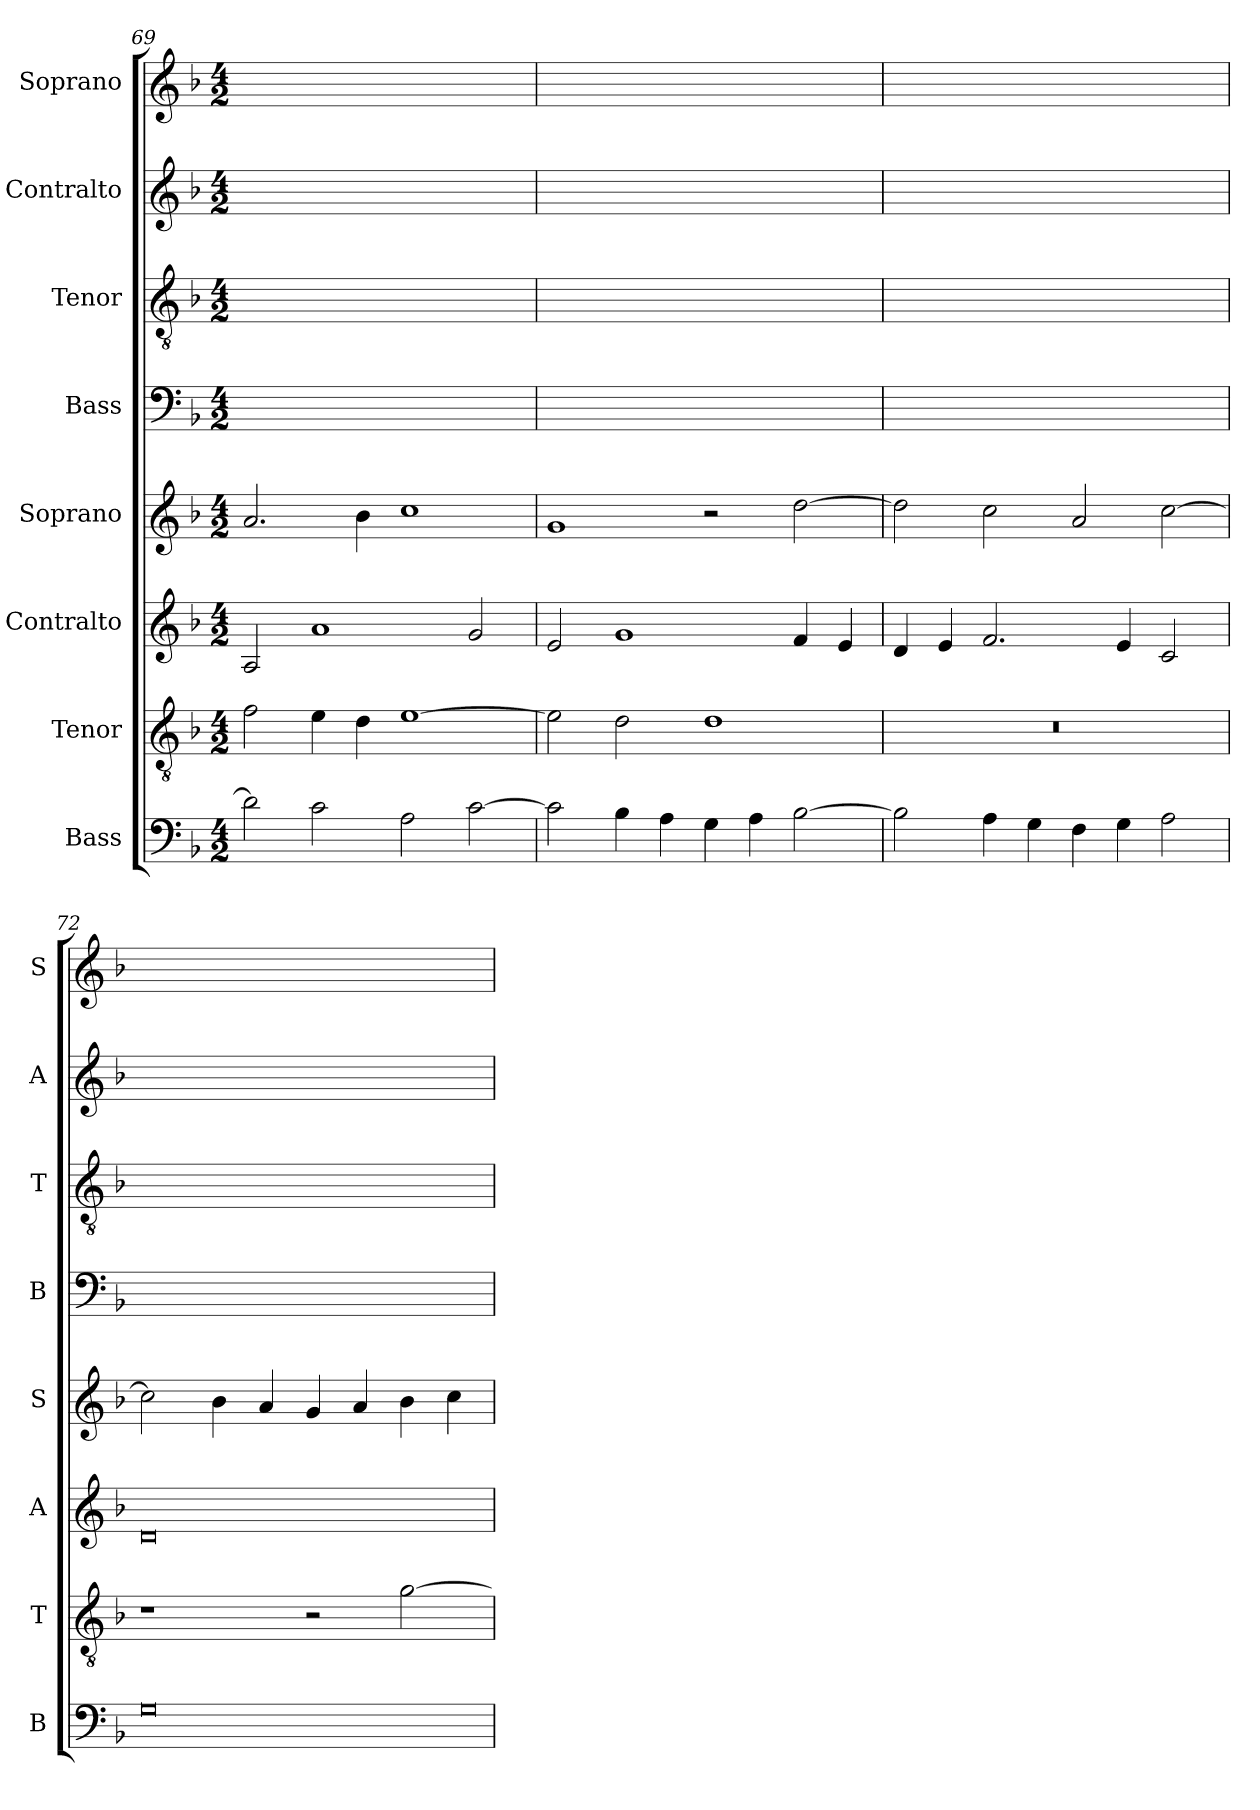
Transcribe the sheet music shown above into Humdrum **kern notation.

**kern	**kern	**kern	**kern	**kern	**kern	**kern	**kern
*part8	*part7	*part6	*part5	*part4	*part3	*part2	*part1
*staff8	*staff7	*staff6	*staff5	*staff4	*staff3	*staff2	*staff1
*I"Bass	*I"Tenor	*I"Contralto	*I"Soprano	*I"Bass	*I"Tenor	*I"Contralto	*I"Soprano
*I'B	*I'T	*I'A	*I'S	*I'B	*I'T	*I'A	*I'S
*clefF4	*clefGv2	*clefG2	*clefG2	*clefF4	*clefGv2	*clefG2	*clefG2
*k[b-]	*k[b-]	*k[b-]	*k[b-]	*k[b-]	*k[b-]	*k[b-]	*k[b-]
*G:dor	*G:dor	*G:dor	*G:dor	*G:dor	*G:dor	*G:dor	*G:dor
*M4/2	*M4/2	*M4/2	*M4/2	*M4/2	*M4/2	*M4/2	*M4/2
=69	=69	=69	=69	=69	=69	=69	=69
2d]	2f	2A	2.a	0ryy	0ryy	0ryy	0ryy
2c	4e	1a	.	.	.	.	.
.	4d	.	4b-	.	.	.	.
2A	[1e	.	1cc	.	.	.	.
[2c	.	2g	.	.	.	.	.
=70	=70	=70	=70	=70	=70	=70	=70
2c]	2e]	2e	1g	0ryy	0ryy	0ryy	0ryy
4B-	2d	1g	.	.	.	.	.
4A	.	.	.	.	.	.	.
4G	1d	.	2r	.	.	.	.
4A	.	.	.	.	.	.	.
[2B-	.	4f	[2dd	.	.	.	.
.	.	4e	.	.	.	.	.
=71	=71	=71	=71	=71	=71	=71	=71
2B-]	0r	4d	2dd]	0ryy	0ryy	0ryy	0ryy
.	.	4e	.	.	.	.	.
4A	.	2.f	2cc	.	.	.	.
4G	.	.	.	.	.	.	.
4F	.	.	2a	.	.	.	.
4G	.	4e	.	.	.	.	.
2A	.	2c	[2cc	.	.	.	.
=72	=72	=72	=72	=72	=72	=72	=72
0G	1r	0d	2cc]	0ryy	0ryy	0ryy	0ryy
.	.	.	4b-	.	.	.	.
.	.	.	4a	.	.	.	.
.	2r	.	4g	.	.	.	.
.	.	.	4a	.	.	.	.
.	[2g	.	4b-	.	.	.	.
.	.	.	4cc	.	.	.	.
=	=	=	=	=	=	=	=
*-	*-	*-	*-	*-	*-	*-	*-
